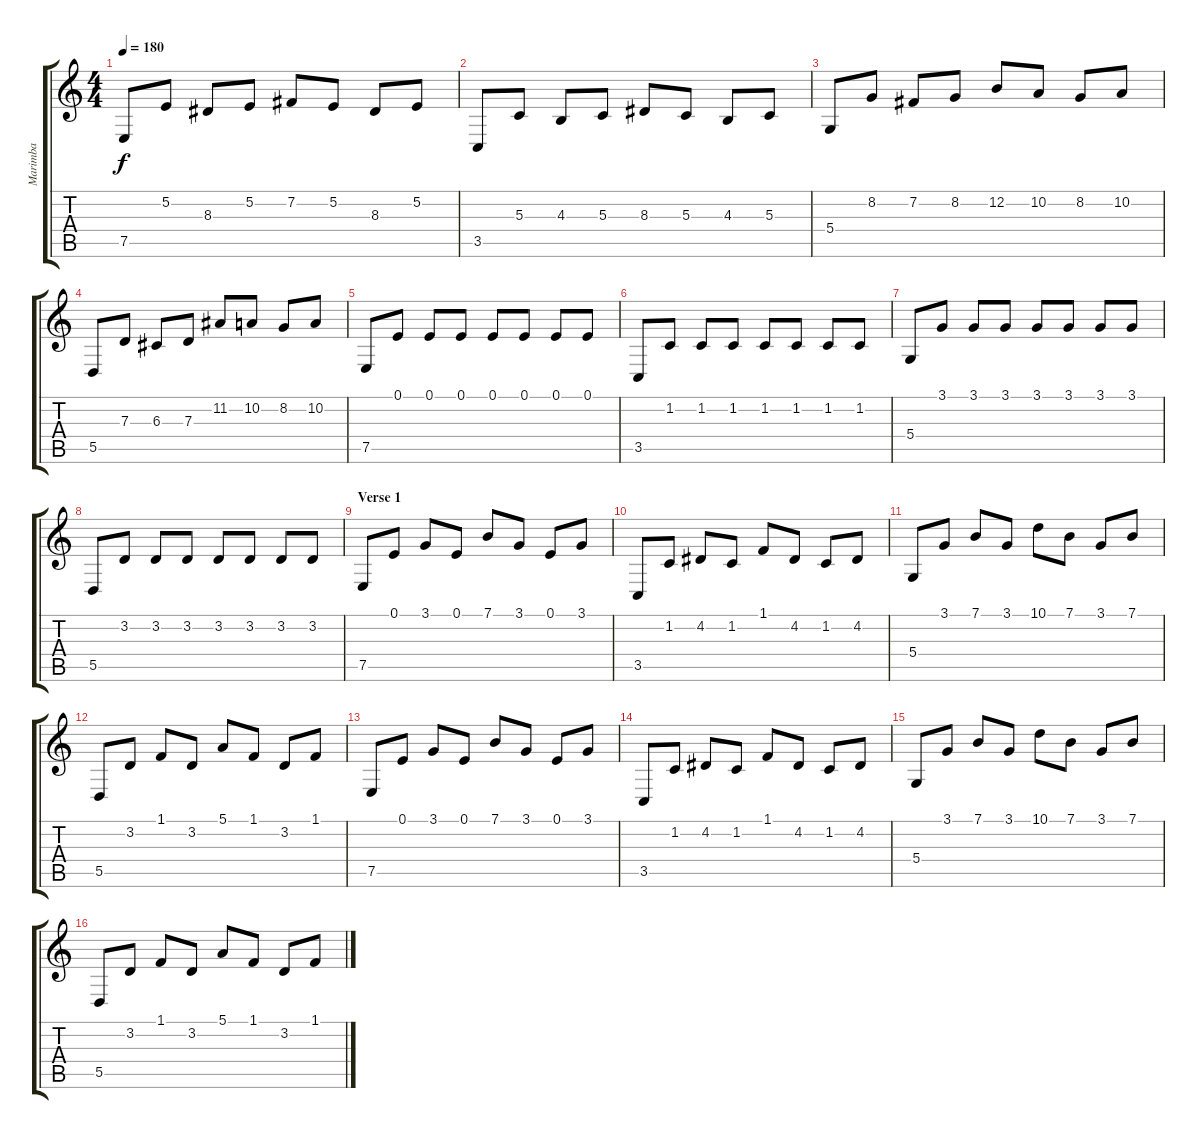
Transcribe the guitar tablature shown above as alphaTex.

\track ("Marimba" "Marimba") {instrument marimba}
\staff {score tabs}
\tuning (E4 B3 G3 D3 A2 E2) {hide}
\ts (4 4)
\tempo 180
\clef g2
\ks c
7.5.8{dy f} 5.2.8 8.3.8 5.2.8 7.2.8 5.2.8 8.3.8 5.2.8 |
3.5.8 5.3.8 4.3.8 5.3.8 8.3.8 5.3.8 4.3.8 5.3.8 |
5.4.8 8.2.8 7.2.8 8.2.8 12.2.8 10.2.8 8.2.8 10.2.8 |
5.5.8 7.3.8 6.3.8 7.3.8 11.2.8 10.2.8 8.2.8 10.2.8 |
7.5.8 0.1.8 0.1.8 0.1.8 0.1.8 0.1.8 0.1.8 0.1.8 |
3.5.8 1.2.8 1.2.8 1.2.8 1.2.8 1.2.8 1.2.8 1.2.8 |
5.4.8 3.1.8 3.1.8 3.1.8 3.1.8 3.1.8 3.1.8 3.1.8 |
5.5.8 3.2.8 3.2.8 3.2.8 3.2.8 3.2.8 3.2.8 3.2.8 |
\section ("" "Verse 1")
7.5.8 0.1.8 3.1.8 0.1.8 7.1.8 3.1.8 0.1.8 3.1.8 |
3.5.8 1.2.8 4.2.8 1.2.8 1.1.8 4.2.8 1.2.8 4.2.8 |
5.4.8 3.1.8 7.1.8 3.1.8 10.1.8 7.1.8 3.1.8 7.1.8 |
5.5.8 3.2.8 1.1.8 3.2.8 5.1.8 1.1.8 3.2.8 1.1.8 |
7.5.8 0.1.8 3.1.8 0.1.8 7.1.8 3.1.8 0.1.8 3.1.8 |
3.5.8 1.2.8 4.2.8 1.2.8 1.1.8 4.2.8 1.2.8 4.2.8 |
5.4.8 3.1.8 7.1.8 3.1.8 10.1.8 7.1.8 3.1.8 7.1.8 |
5.5.8 3.2.8 1.1.8 3.2.8 5.1.8 1.1.8 3.2.8 1.1.8
